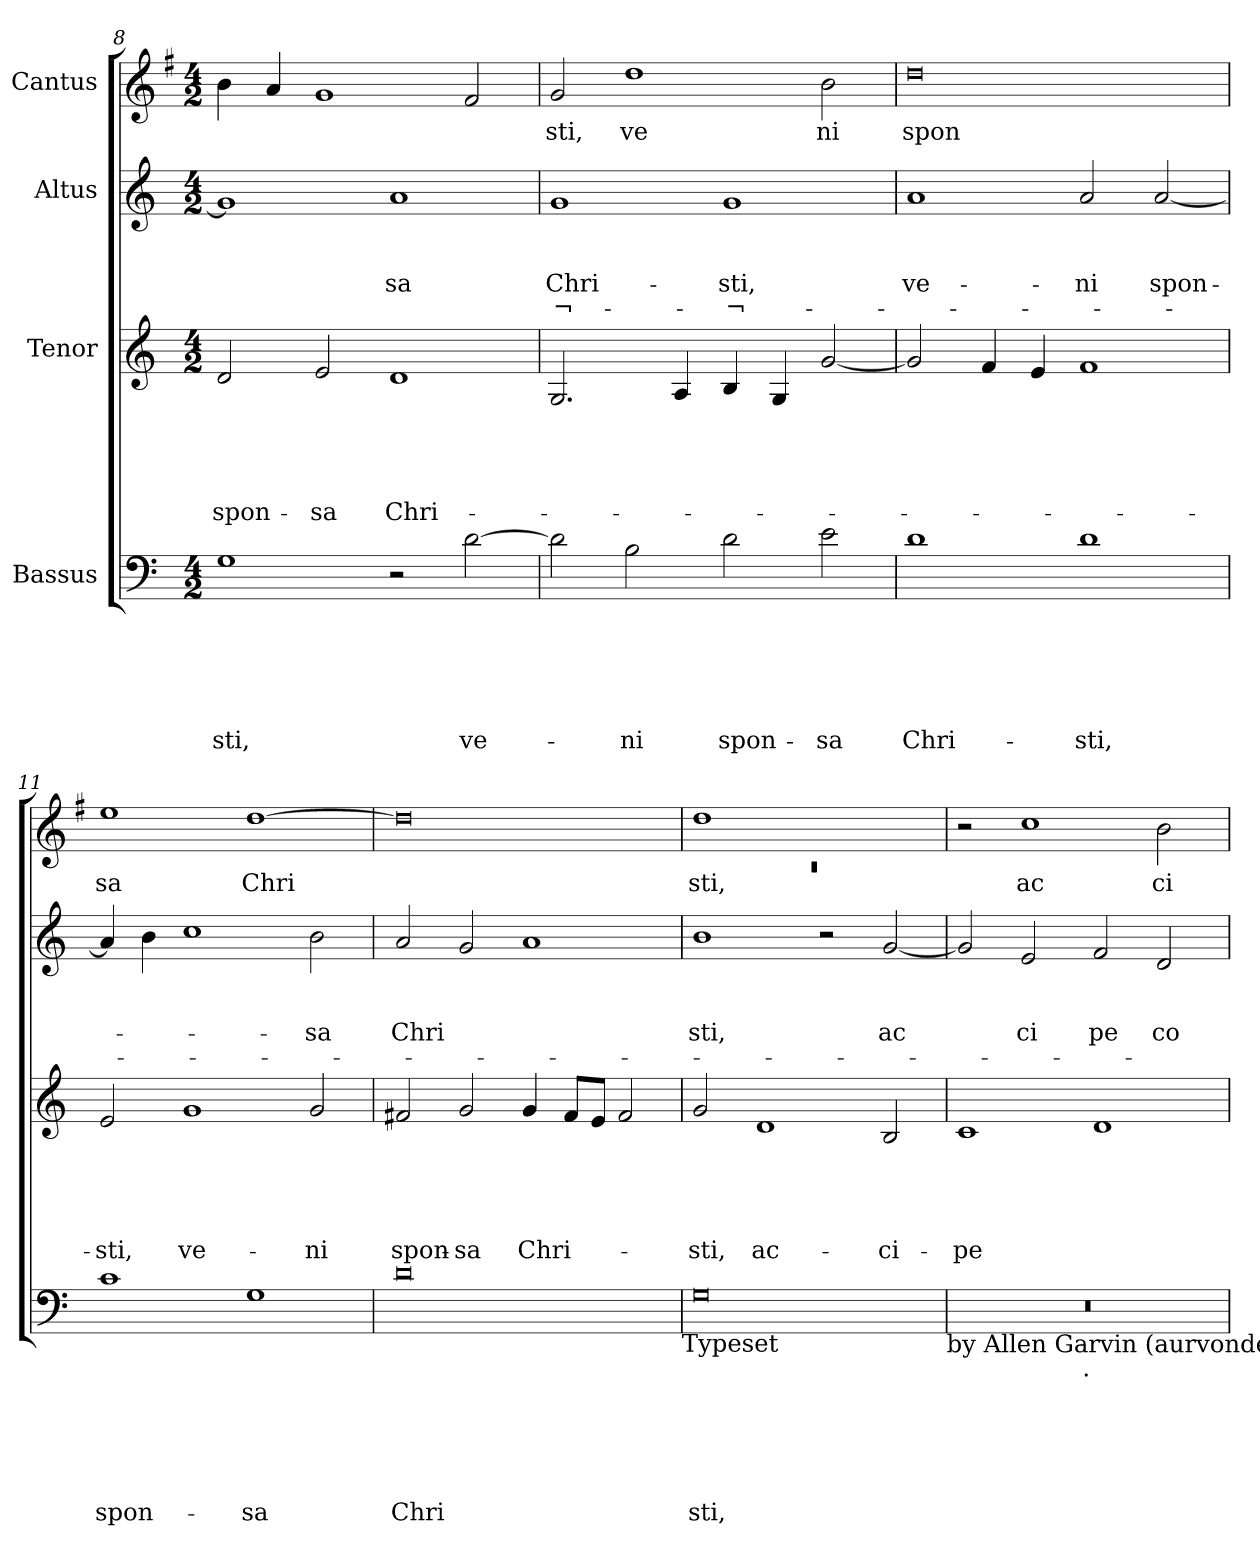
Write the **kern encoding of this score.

**kern	**text	**text	**text	**text	**text	**text	**kern	**text	**text	**text	**text	**text	**kern	**text	**text	**text	**text	**kern	**text
*part4	*part4	*part4	*part4	*part4	*part4	*part4	*part3	*part3	*part3	*part3	*part3	*part3	*part2	*part2	*part2	*part2	*part2	*part1	*part1
*staff4	*staff4	*staff4	*staff4	*staff4	*staff4	*staff4	*staff3	*staff3	*staff3	*staff3	*staff3	*staff3	*staff2	*staff2	*staff2	*staff2	*staff2	*staff1	*staff1
*I"Bassus	*	*	*	*	*	*	*I"Tenor	*	*	*	*	*	*I"Altus	*	*	*	*	*I"Cantus	*
*clefF4	*	*	*	*	*	*	*clefG2	*	*	*	*	*	*clefG2	*	*	*	*	*clefG2	*
*	*	*	*	*	*	*	*	*	*	*	*	*	*	*	*	*	*	*ITrd-3c-5	*
*k[]	*	*	*	*	*	*	*k[]	*	*	*	*	*	*k[]	*	*	*	*	*k[]	*
*C:	*	*	*	*	*	*	*C:	*	*	*	*	*	*C:	*	*	*	*	*C:	*
*M4/2	*	*	*	*	*	*	*M4/2	*	*	*	*	*	*M4/2	*	*	*	*	*M4/2	*
=8	=8	=8	=8	=8	=8	=8	=8	=8	=8	=8	=8	=8	=8	=8	=8	=8	=8	=8	=8
!	!	!	!	!	!	!LO:LY:b	!	!	!	!	!	!LO:LY:b	!	!	!	!	!	!	!
1G	.	.	.	.	.	-sti,	2d/	.	.	.	.	spon-	1g]	.	.	.	.	4ee\	.
.	.	.	.	.	.	.	.	.	.	.	.	.	.	.	.	.	.	4dd/	.
!	!	!	!	!	!	!	!	!	!	!	!	!LO:LY:b	!	!	!	!	!	!	!
.	.	.	.	.	.	.	2e/	.	.	.	.	-sa	.	.	.	.	.	1cc	.
!	!	!	!	!	!	!	!	!	!	!	!	!LO:LY:b	!	!	!	!LO:LY:b	!	!	!
2r	.	.	.	.	.	.	1d	.	.	.	.	Chri-	1a	.	.	-sa	.	.	.
!	!	!	!	!	!	!LO:LY:b	!	!	!	!	!	!	!	!	!	!	!	!	!
[>2d\	.	.	.	.	.	ve-	.	.	.	.	.	.	.	.	.	.	.	2b/	.
=9	=9	=9	=9	=9	=9	=9	=9	=9	=9	=9	=9	=9	=9	=9	=9	=9	=9	=9	=9
!	!	!	!	!	!	!	!	!	!	!	!	!	!	!	!	!LO:LY:b	!LO:LY:b	!	!LO:LY:b
2d\]	.	.	.	.	.	.	2.G/	.	.	.	.	.	1g	.	.	Chri-	¬-	2cc/	sti,
!	!	!	!	!	!	!LO:LY:b	!	!	!	!	!	!	!	!	!	!	!	!	!LO:LY:b
2B\	.	.	.	.	.	-ni	.	.	.	.	.	.	.	.	.	.	.	1gg	ve
.	.	.	.	.	.	.	4A/	.	.	.	.	.	.	.	.	.	.	.	.
!	!	!	!	!	!	!LO:LY:b	!	!	!	!	!	!	!	!	!	!LO:LY:b	!LO:LY:b	!	!
2d\	.	.	.	.	.	spon-	4B/	.	.	.	.	.	1g	.	.	-sti,	-¬-	.	.
.	.	.	.	.	.	.	4G/	.	.	.	.	.	.	.	.	.	.	.	.
!	!	!	!	!	!	!LO:LY:b	!	!	!	!	!	!	!	!	!	!	!	!	!LO:LY:b
2e\	.	.	.	.	.	-sa	[<2g/	.	.	.	.	.	.	.	.	.	.	2ee\	ni
=10	=10	=10	=10	=10	=10	=10	=10	=10	=10	=10	=10	=10	=10	=10	=10	=10	=10	=10	=10
!	!	!	!	!	!	!LO:LY:b	!	!	!	!	!	!	!	!	!	!LO:LY:b	!	!	!LO:LY:b
1d	.	.	.	.	.	Chri-	2g/]	.	.	.	.	.	1a	.	.	ve-	.	0gg	spon
.	.	.	.	.	.	.	4f/	.	.	.	.	.	.	.	.	.	.	.	.
.	.	.	.	.	.	.	4e/	.	.	.	.	.	.	.	.	.	.	.	.
!	!	!	!	!	!	!LO:LY:b	!	!	!	!	!	!	!	!	!	!LO:LY:b	!	!	!
1d	.	.	.	.	.	-sti,	1f	.	.	.	.	.	2a/	.	.	-ni	.	.	.
!	!	!	!	!	!	!	!	!	!	!	!	!	!	!	!	!LO:LY:b	!	!	!
.	.	.	.	.	.	.	.	.	.	.	.	.	[<2a/	.	.	spon-	.	.	.
=11	=11	=11	=11	=11	=11	=11	=11	=11	=11	=11	=11	=11	=11	=11	=11	=11	=11	=11	=11
!	!	!	!	!	!	!LO:LY:b	!	!	!	!	!	!LO:LY:b	!	!	!	!	!	!	!LO:LY:b
1c	.	.	.	.	.	spon-	2e/	.	.	.	.	-sti,	4a/]	.	.	.	.	1aa	sa
.	.	.	.	.	.	.	.	.	.	.	.	.	4b\	.	.	.	.	.	.
!	!	!	!	!	!	!	!	!	!	!	!	!LO:LY:b	!	!	!	!	!	!	!
.	.	.	.	.	.	.	1g	.	.	.	.	ve-	1cc	.	.	.	.	.	.
!	!	!	!	!	!	!LO:LY:b	!	!	!	!	!	!	!	!	!	!	!	!	!LO:LY:b
1G	.	.	.	.	.	-sa	.	.	.	.	.	.	.	.	.	.	.	[<1gg	Chri
!	!	!	!	!	!	!	!	!	!	!	!	!LO:LY:b	!	!	!	!LO:LY:b	!	!	!
.	.	.	.	.	.	.	2g/	.	.	.	.	-ni	2b\	.	.	-sa	.	.	.
!!LO:LB:g=z
=12	=12	=12	=12	=12	=12	=12	=12	=12	=12	=12	=12	=12	=12	=12	=12	=12	=12	=12	=12
!	!	!	!	!	!	!LO:LY:b	!	!	!	!	!	!LO:LY:b	!	!	!	!LO:LY:b	!	!	!
0d	.	.	.	.	.	Chri	2f#X/	.	.	.	.	spon-	2a/	.	.	Chri	.	0gg]	.
!	!	!	!	!	!	!	!	!	!	!	!	!LO:LY:b	!	!	!	!	!	!	!
.	.	.	.	.	.	.	2g/	.	.	.	.	-sa	2g/	.	.	.	.	.	.
!	!	!	!	!	!	!	!	!	!	!	!	!LO:LY:b	!	!	!	!	!	!	!
.	.	.	.	.	.	.	4g/	.	.	.	.	Chri-	1a	.	.	.	.	.	.
.	.	.	.	.	.	.	8f#/L	.	.	.	.	.	.	.	.	.	.	.	.
.	.	.	.	.	.	.	8e/J	.	.	.	.	.	.	.	.	.	.	.	.
.	.	.	.	.	.	.	2f#/	.	.	.	.	.	.	.	.	.	.	.	.
!LO:TX:b:t=Typeset	!	!	!	!	!	!	!	!	!	!	!	!	!	!	!	!	!	!	!
=13	=13	=13	=13	=13	=13	=13	=13	=13	=13	=13	=13	=13	=13	=13	=13	=13	=13	=13	=13
*	*	*	*	*	*	*	*	*	*	*	*	*	*	*	*	*	*	*^	*
!	!	!	!	!	!	!LO:LY:b	!	!	!	!	!	!LO:LY:b	!	!	!	!LO:LY:b	!	!	!LO:N:vis=1	!LO:LY:b
0G	.	.	.	.	.	sti,	2g/	.	.	.	.	-sti,	1b	.	.	sti,	.	1gg	0rc	sti,
!	!	!	!	!	!	!	!	!	!	!	!	!LO:LY:b	!	!	!	!	!	!	!	!
.	.	.	.	.	.	.	1d	.	.	.	.	ac-	.	.	.	.	.	.	.	.
.	.	.	.	.	.	.	.	.	.	.	.	.	2r	.	.	.	.	1ryy	.	.
!	!	!	!	!	!	!	!	!	!	!	!	!LO:LY:b	!	!	!	!LO:LY:b	!	!	!	!
.	.	.	.	.	.	.	2B/	.	.	.	.	-ci-	[<2g/	.	.	ac	.	.	.	.
*	*	*	*	*	*	*	*	*	*	*	*	*	*	*	*	*	*	*v	*v	*
!LO:TX:b:t=by Allen Garvin (aurvondel@gmail.com)	!	!	!	!	!	!	!	!	!	!	!	!	!	!	!	!	!	!	!
=14	=14	=14	=14	=14	=14	=14	=14	=14	=14	=14	=14	=14	=14	=14	=14	=14	=14	=14	=14
!	!	!	!	!	!	!	!	!	!	!	!	!LO:LY:b	!	!	!	!	!	!	!
*^	*	*	*	*	*	*	*	*	*	*	*	*	*	*	*	*	*	*	*
0r	2ryy	.	.	.	.	.	.	1c	.	.	.	.	-pe	2g/]	.	.	.	.	2r	.
!	!	!	!	!	!	!	!	!	!	!	!	!	!	!	!	!	!LO:LY:b	!	!	!LO:LY:b
.	4...ryy	.	.	.	.	.	.	.	.	.	.	.	.	2e/	.	.	ci	.	1ff	ac
!	!LO:TX:b:t=.	!	!	!	!	!	!	!	!	!	!	!	!	!	!	!	!	!	!	!
.	1ryy	.	.	.	.	.	.	.	.	.	.	.	.	.	.	.	.	.	.	.
!	!	!	!	!	!	!	!	!	!	!	!	!	!	!	!	!	!LO:LY:b	!	!	!
.	.	.	.	.	.	.	.	1d	.	.	.	.	.	2f/	.	.	pe	.	.	.
!	!	!	!	!	!	!	!	!	!	!	!	!	!	!	!	!	!LO:LY:b	!	!	!LO:LY:b
.	.	.	.	.	.	.	.	.	.	.	.	.	.	2d/	.	.	co	.	2ee\	ci
.	32ryy	.	.	.	.	.	.	.	.	.	.	.	.	.	.	.	.	.	.	.
*v	*v	*	*	*	*	*	*	*	*	*	*	*	*	*	*	*	*	*	*	*
=	=	=	=	=	=	=	=	=	=	=	=	=	=	=	=	=	=	=	=
*-	*-	*-	*-	*-	*-	*-	*-	*-	*-	*-	*-	*-	*-	*-	*-	*-	*-	*-	*-
